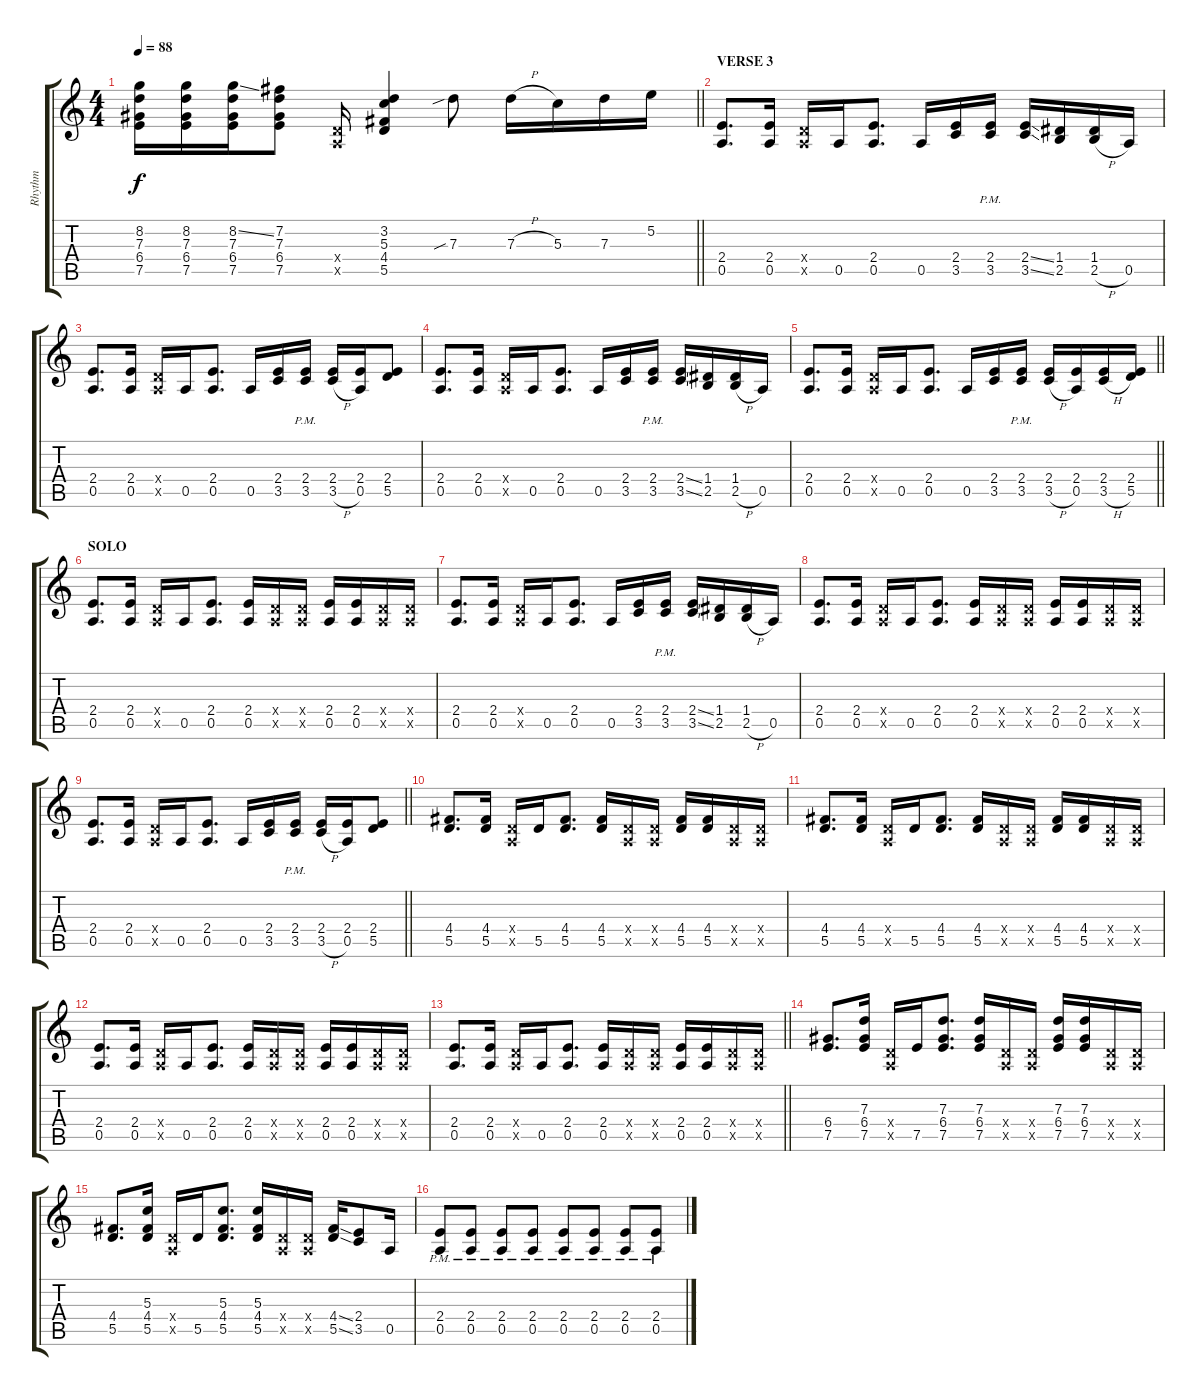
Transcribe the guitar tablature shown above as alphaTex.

\track ("Rhythm" "Rhythm") {instrument distortionguitar}
\staff {score tabs}
\tuning (E4 B3 G3 D3 A2 E2) {hide}
\ts (4 4)
\tempo 88
\clef g2
\barLineRight lightlight
\ks c
(8.2 7.3 6.4 7.5).16{dy f} (8.2 7.3 6.4 7.5).16 (8.2{ss} 7.3 6.4 7.5).16 (7.2 7.3 6.4 7.5).8 (0.4{x} 0.5{x}).16 (3.2 5.3 4.4 5.5).4 7.3{sib}.8 7.3{h}.16 5.3.16 7.3.16 5.2.16 |
\section ("" "VERSE 3")
(2.4 0.5).8{d} (2.4 0.5).16 (0.4{x} 0.5{x}).16 0.5.16 (2.4 0.5).8{d} 0.5.16 (2.4 3.5).16 (2.4{pm} 3.5{pm}).16 (2.4{ss} 3.5{ss}).16 (1.4 2.5).16 (1.4 2.5{h}).16 0.5.16 |
(2.4 0.5).8{d} (2.4 0.5).16 (0.4{x} 0.5{x}).16 0.5.16 (2.4 0.5).8{d} 0.5.16 (2.4 3.5).16 (2.4{pm} 3.5{pm}).16 (2.4 3.5{h}).16 (2.4 0.5).16 (2.4 5.5).8 |
(2.4 0.5).8{d} (2.4 0.5).16 (0.4{x} 0.5{x}).16 0.5.16 (2.4 0.5).8{d} 0.5.16 (2.4 3.5).16 (2.4{pm} 3.5{pm}).16 (2.4{ss} 3.5{ss}).16 (1.4 2.5).16 (1.4 2.5{h}).16 0.5.16 |
\barLineRight lightlight
(2.4 0.5).8{d} (2.4 0.5).16 (0.4{x} 0.5{x}).16 0.5.16 (2.4 0.5).8{d} 0.5.16{volume 14} (2.4 3.5).16 (2.4{pm} 3.5{pm}).16 (2.4 3.5{h}).16 (2.4 0.5).16 (2.4 3.5{h}).16 (2.4 5.5).16 |
\section ("" "SOLO")
(2.4 0.5).8{d} (2.4 0.5).16 (0.4{x} 0.5{x}).16 0.5.16 (2.4 0.5).8{d} (2.4 0.5).16 (0.4{x} 0.5{x}).16 (0.4{x} 0.5{x}).16 (2.4 0.5).16 (2.4 0.5).16 (0.4{x} 0.5{x}).16 (0.4{x} 0.5{x}).16 |
(2.4 0.5).8{d} (2.4 0.5).16 (0.4{x} 0.5{x}).16 0.5.16 (2.4 0.5).8{d} 0.5.16 (2.4 3.5).16 (2.4{pm} 3.5{pm}).16 (2.4{ss} 3.5{ss}).16 (1.4 2.5).16 (1.4 2.5{h}).16 0.5.16 |
(2.4 0.5).8{d} (2.4 0.5).16 (0.4{x} 0.5{x}).16 0.5.16 (2.4 0.5).8{d} (2.4 0.5).16 (0.4{x} 0.5{x}).16 (0.4{x} 0.5{x}).16 (2.4 0.5).16 (2.4 0.5).16 (0.4{x} 0.5{x}).16 (0.4{x} 0.5{x}).16 |
\barLineRight lightlight
(2.4 0.5).8{d} (2.4 0.5).16 (0.4{x} 0.5{x}).16 0.5.16 (2.4 0.5).8{d} 0.5.16 (2.4 3.5).16 (2.4{pm} 3.5{pm}).16 (2.4 3.5{h}).16 (2.4 0.5).16 (2.4 5.5).8 |
(4.4 5.5).8{d} (4.4 5.5).16 (0.4{x} 0.5{x}).16 5.5.16 (4.4 5.5).8{d} (4.4 5.5).16 (0.4{x} 0.5{x}).16 (0.4{x} 0.5{x}).16 (4.4 5.5).16 (4.4 5.5).16 (0.4{x} 0.5{x}).16 (0.4{x} 0.5{x}).16 |
(4.4 5.5).8{d} (4.4 5.5).16 (0.4{x} 0.5{x}).16 5.5.16 (4.4 5.5).8{d} (4.4 5.5).16 (0.4{x} 0.5{x}).16 (0.4{x} 0.5{x}).16 (4.4 5.5).16 (4.4 5.5).16 (0.4{x} 0.5{x}).16 (0.4{x} 0.5{x}).16 |
(2.4 0.5).8{d} (2.4 0.5).16 (0.4{x} 0.5{x}).16 0.5.16 (2.4 0.5).8{d} (2.4 0.5).16 (0.4{x} 0.5{x}).16 (0.4{x} 0.5{x}).16 (2.4 0.5).16 (2.4 0.5).16 (0.4{x} 0.5{x}).16 (0.4{x} 0.5{x}).16 |
\barLineRight lightlight
(2.4 0.5).8{d} (2.4 0.5).16 (0.4{x} 0.5{x}).16 0.5.16 (2.4 0.5).8{d} (2.4 0.5).16 (0.4{x} 0.5{x}).16 (0.4{x} 0.5{x}).16 (2.4 0.5).16 (2.4 0.5).16 (0.4{x} 0.5{x}).16 (0.4{x} 0.5{x}).16 |
(6.4 7.5).8{d} (7.3 6.4 7.5).16 (0.4{x} 0.5{x}).16 7.5.16 (7.3 6.4 7.5).8{d} (7.3 6.4 7.5).16 (0.4{x} 0.5{x}).16 (0.4{x} 0.5{x}).16 (7.3 6.4 7.5).16 (7.3 6.4 7.5).16 (0.4{x} 0.5{x}).16 (0.4{x} 0.5{x}).16 |
(4.4 5.5).8{d} (5.3 4.4 5.5).16 (0.4{x} 0.5{x}).16 5.5.16 (5.3 4.4 5.5).8{d} (5.3 4.4 5.5).16 (0.4{x} 0.5{x}).16 (0.4{x} 0.5{x}).16 (4.4{ss} 5.5{ss}).16 (2.4 3.5).8 0.5.16 |
(2.4{pm} 0.5{pm}).8{volume 16} (2.4{pm} 0.5{pm}).8 (2.4{pm} 0.5{pm}).8 (2.4{pm} 0.5{pm}).8 (2.4{pm} 0.5{pm}).8 (2.4{pm} 0.5{pm}).8 (2.4{pm} 0.5{pm}).8 (2.4{pm} 0.5{pm}).8
